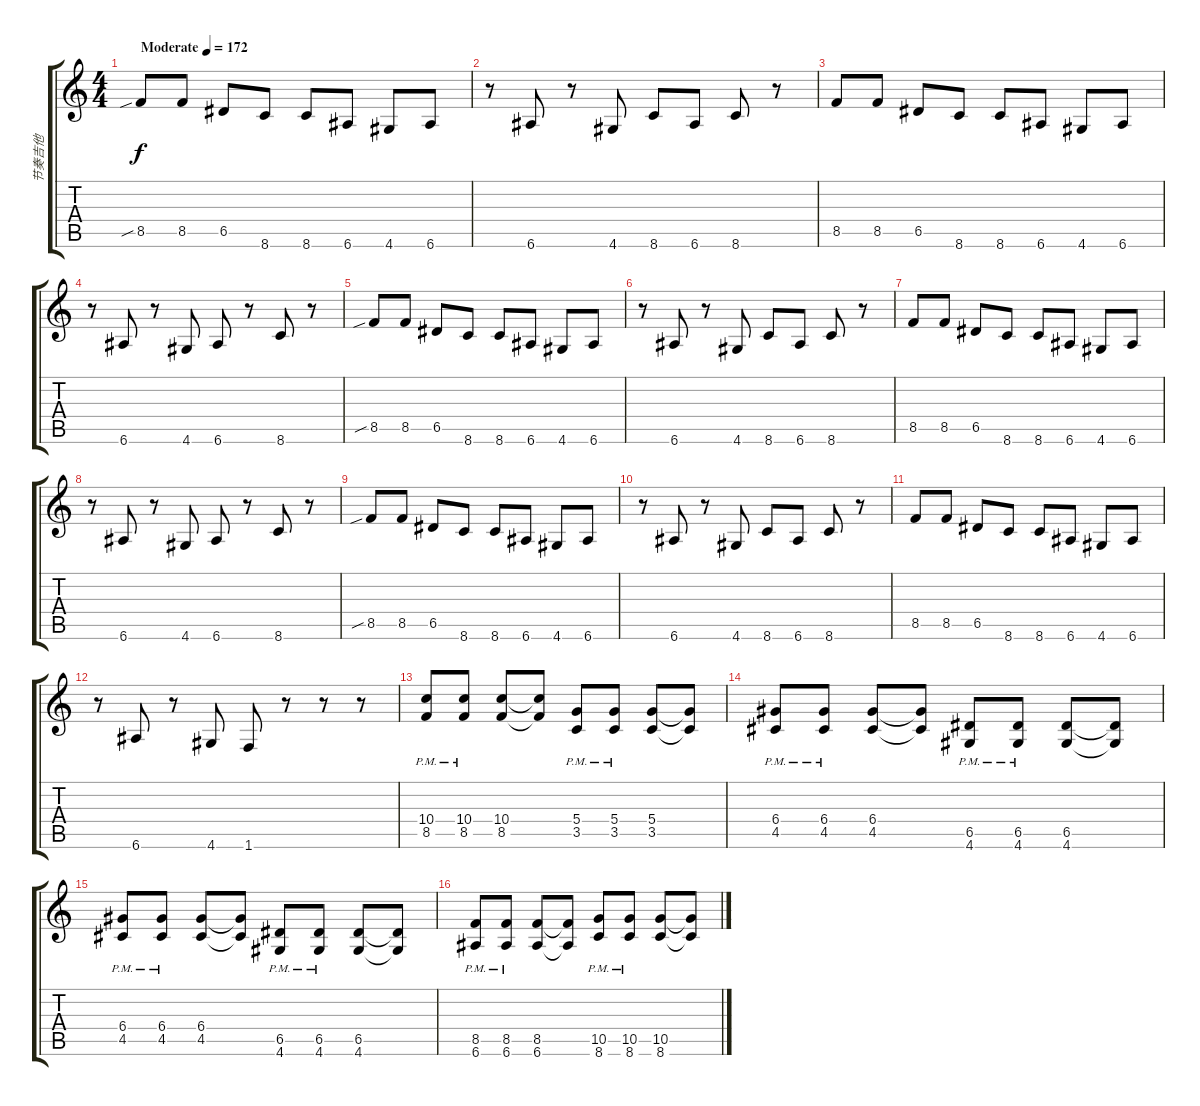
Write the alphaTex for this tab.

\track ("节奏吉他" "节奏吉他") {instrument overdrivenguitar}
\staff {score tabs}
\tuning (E4 B3 G3 D3 A2 E2) {hide}
\ts (4 4)
\tempo (172 "Moderate")
\clef g2
\ks c
8.5{sib}.8{dy f instrument overdrivenguitar} 8.5.8 6.5.8 8.6.8 8.6.8 6.6.8 4.6.8 6.6.8 |
r.8 6.6.8 r.8 4.6.8 8.6.8 6.6.8 8.6.8 r.8 |
8.5.8 8.5.8 6.5.8 8.6.8 8.6.8 6.6.8 4.6.8 6.6.8 |
r.8 6.6.8 r.8 4.6.8 6.6.8 r.8 8.6.8 r.8 |
8.5{sib}.8 8.5.8 6.5.8 8.6.8 8.6.8 6.6.8 4.6.8 6.6.8 |
r.8 6.6.8 r.8 4.6.8 8.6.8 6.6.8 8.6.8 r.8 |
8.5.8 8.5.8 6.5.8 8.6.8 8.6.8 6.6.8 4.6.8 6.6.8 |
r.8 6.6.8 r.8 4.6.8 6.6.8 r.8 8.6.8 r.8 |
8.5{sib}.8 8.5.8 6.5.8 8.6.8 8.6.8 6.6.8 4.6.8 6.6.8 |
r.8 6.6.8 r.8 4.6.8 8.6.8 6.6.8 8.6.8 r.8 |
8.5.8 8.5.8 6.5.8 8.6.8 8.6.8 6.6.8 4.6.8 6.6.8 |
r.8 6.6.8 r.8 4.6.8 1.6.8 r.8 r.8 r.8 |
(10.4{pm} 8.5{pm}).8 (10.4{pm} 8.5{pm}).8 (10.4 8.5).8 (10.4{t} 8.5{t}).8 (5.4{pm} 3.5{pm}).8 (5.4{pm} 3.5{pm}).8 (5.4 3.5).8 (5.4{t} 3.5{t}).8 |
(6.4{pm} 4.5{pm}).8 (6.4{pm} 4.5{pm}).8 (6.4 4.5).8 (6.4{t} 4.5{t}).8 (6.5{pm} 4.6{pm}).8 (6.5{pm} 4.6{pm}).8 (6.5 4.6).8 (6.5{t} 4.6{t}).8 |
(6.4{pm} 4.5{pm}).8 (6.4{pm} 4.5{pm}).8 (6.4 4.5).8 (6.4{t} 4.5{t}).8 (6.5{pm} 4.6{pm}).8 (6.5{pm} 4.6{pm}).8 (6.5 4.6).8 (6.5{t} 4.6{t}).8 |
(8.5{pm} 6.6{pm}).8 (8.5{pm} 6.6{pm}).8 (8.5 6.6).8 (8.5{t} 6.6{t}).8 (10.5{pm} 8.6{pm}).8 (10.5{pm} 8.6{pm}).8 (10.5 8.6).8 (10.5{t} 8.6{t}).8
